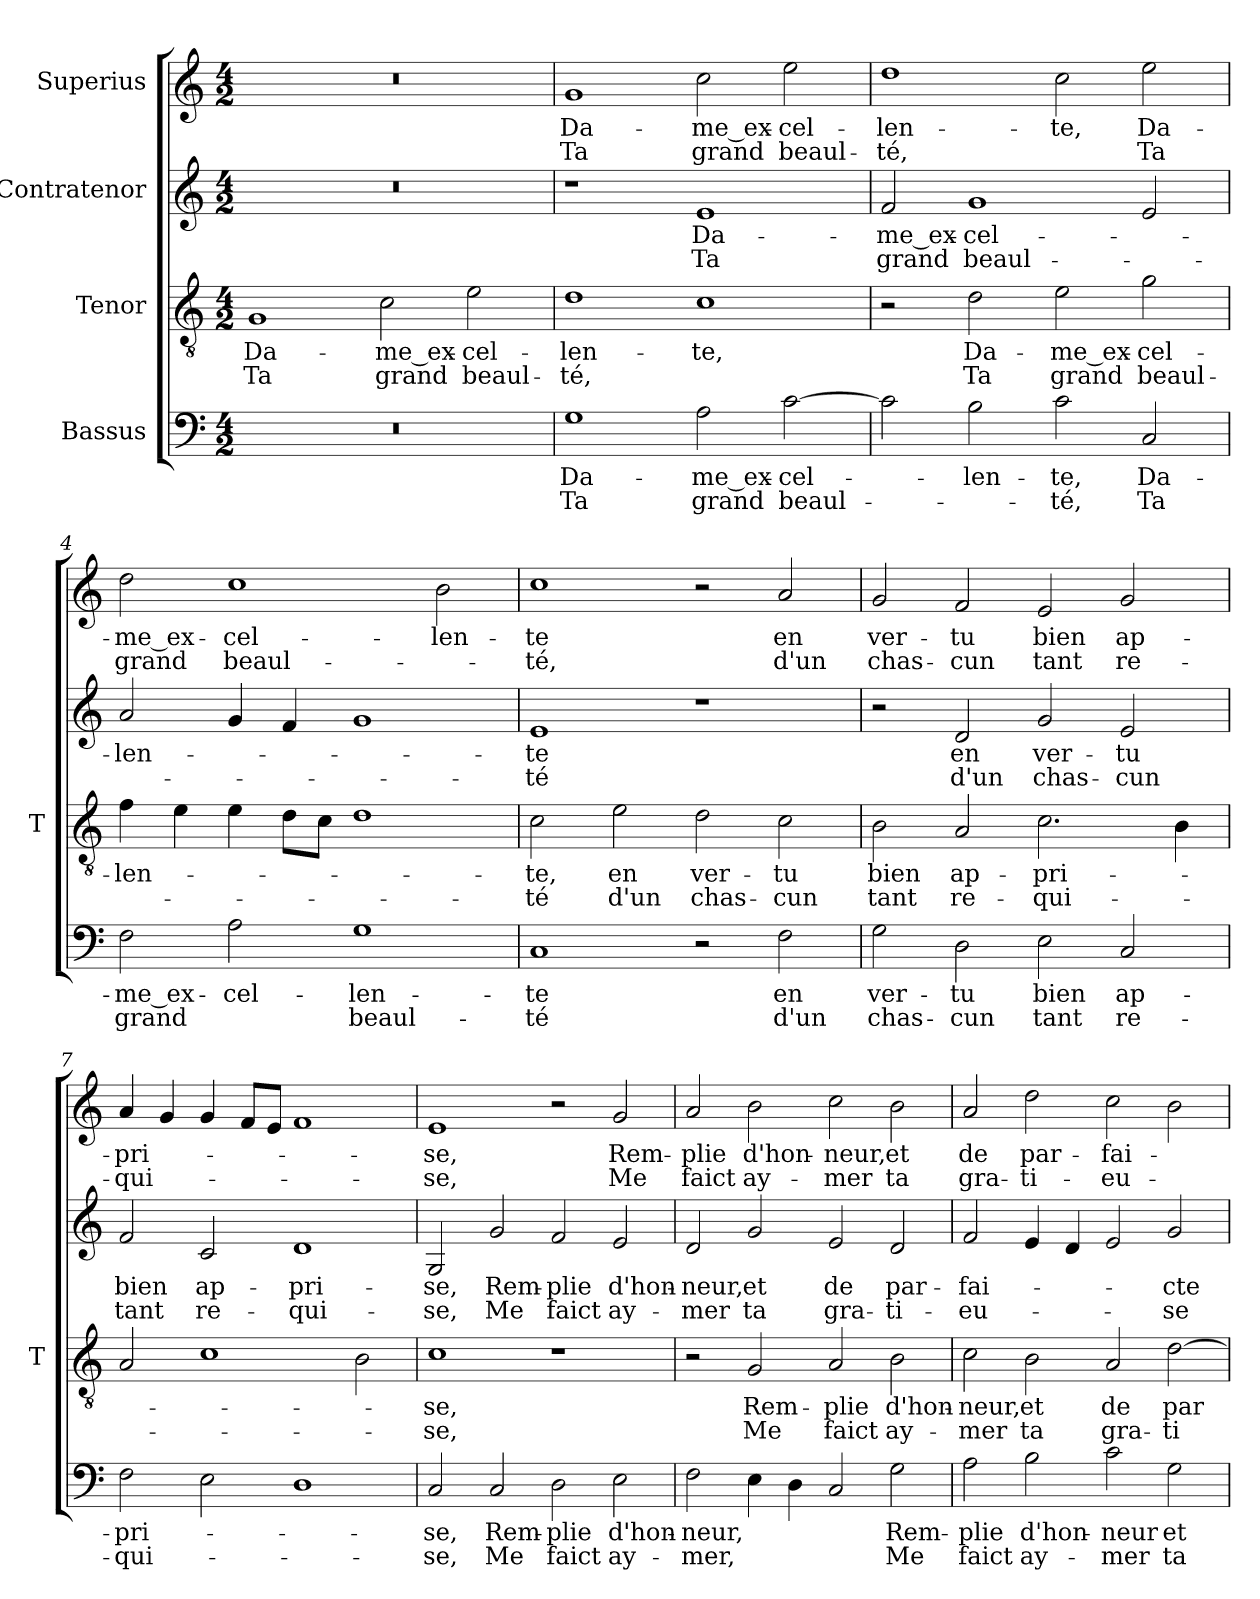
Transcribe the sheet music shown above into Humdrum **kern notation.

**kern	**text	**text	**kern	**text	**text	**kern	**text	**text	**kern	**text	**text
*part4	*part4	*part4	*part3	*part3	*part3	*part2	*part2	*part2	*part1	*part1	*part1
*staff4	*staff4	*staff4	*staff3	*staff3	*staff3	*staff2	*staff2	*staff2	*staff1	*staff1	*staff1
*I"Bassus	*	*	*I"Tenor	*	*	*I"Contratenor	*	*	*I"Superius	*	*
*	*	*	*I'T	*	*	*	*	*	*	*	*
*clefF4	*	*	*clefGv2	*	*	*clefG2	*	*	*clefG2	*	*
*k[]	*	*	*k[]	*	*	*k[]	*	*	*k[]	*	*
*M4/2	*	*	*M4/2	*	*	*M4/2	*	*	*M4/2	*	*
=1	=1	=1	=1	=1	=1	=1	=1	=1	=1	=1	=1
0r	.	.	1G	Da-	-Ta	0r	.	.	0r	.	.
.	.	.	2c	me_ex-	-grand	.	.	.	.	.	.
.	.	.	2e	cel-	beaul-	.	.	.	.	.	.
=2	=2	=2	=2	=2	=2	=2	=2	=2	=2	=2	=2
1G	Da-	-Ta	1d	len-	-té,	1r	.	.	1g	Da-	-Ta
2A	me_ex-	-grand	1c	-te,	.	1e	Da-	-Ta	2cc	me_ex-	-grand
[2c	cel-	beaul-	.	.	.	.	.	.	2ee	cel-	beaul-
=3	=3	=3	=3	=3	=3	=3	=3	=3	=3	=3	=3
2c]	.	.	2r	.	.	2f	me_ex-	-grand	1dd	len-	-té,
2B	len-	.	2d	Da-	-Ta	1g	cel-	beaul-	.	.	.
2c	-te,	-té,	2e	me_ex-	-grand	.	.	.	2cc	-te,	.
2C	Da-	-Ta	2g	cel-	beaul-	2e	.	.	2ee	Da-	-Ta
=4	=4	=4	=4	=4	=4	=4	=4	=4	=4	=4	=4
2F	me_ex-	-grand	4f	len-	.	2a	len-	.	2dd	me_ex-	-grand
.	.	.	4e	.	.	.	.	.	.	.	.
2A	cel-	.	4e	.	.	4g	.	.	1cc	cel-	beaul-
.	.	.	8dL	.	.	4f	.	.	.	.	.
.	.	.	8cJ	.	.	.	.	.	.	.	.
1G	len-	beaul-	1d	.	.	1g	.	.	.	.	.
.	.	.	.	.	.	.	.	.	2b	len-	.
=5	=5	=5	=5	=5	=5	=5	=5	=5	=5	=5	=5
1C	-te	-té	2c	-te,	-té	1e	-te	-té	1cc	-te	-té,
.	.	.	2e	-en	-d'un	.	.	.	.	.	.
2r	.	.	2d	ver-	chas-	1r	.	.	2r	.	.
2F	-en	-d'un	2c	-tu	-cun	.	.	.	2a	-en	-d'un
=6	=6	=6	=6	=6	=6	=6	=6	=6	=6	=6	=6
2G	ver-	chas-	2B	-bien	-tant	2r	.	.	2g	ver-	chas-
2D	-tu	-cun	2A	ap-	re-	2d	-en	-d'un	2f	-tu	-cun
2E	-bien	-tant	2.c	pri-	qui-	2g	ver-	chas-	2e	-bien	-tant
2C	ap-	re-	.	.	.	2e	-tu	-cun	2g	ap-	re-
.	.	.	4B	.	.	.	.	.	.	.	.
=7	=7	=7	=7	=7	=7	=7	=7	=7	=7	=7	=7
2F	pri-	qui-	2A	.	.	2f	-bien	-tant	4a	pri-	qui-
.	.	.	.	.	.	.	.	.	4g	.	.
2E	.	.	1c	.	.	2c	ap-	re-	4g	.	.
.	.	.	.	.	.	.	.	.	8fL	.	.
.	.	.	.	.	.	.	.	.	8eJ	.	.
1D	.	.	.	.	.	1d	pri-	qui-	1f	.	.
.	.	.	2B	.	.	.	.	.	.	.	.
=8	=8	=8	=8	=8	=8	=8	=8	=8	=8	=8	=8
2C	-se,	-se,	1c	-se,	-se,	2G	-se,	-se,	1e	-se,	-se,
2C	Rem-	-Me	.	.	.	2g	Rem-	-Me	.	.	.
2D	-plie	-faict	1r	.	.	2f	-plie	-faict	2r	.	.
2E	d'hon-	ay-	.	.	.	2e	d'hon-	ay-	2g	Rem-	-Me
=9	=9	=9	=9	=9	=9	=9	=9	=9	=9	=9	=9
2F	-neur,	-mer,	2r	.	.	2d	-neur,	-mer	2a	-plie	-faict
4E	.	.	2G	Rem-	-Me	2g	-et	-ta	2b	d'hon-	ay-
4D	.	.	.	.	.	.	.	.	.	.	.
2C	.	.	2A	-plie	-faict	2e	-de	gra-	2cc	-neur,	-mer
2G	Rem-	-Me	2B	d'hon-	ay-	2d	par-	ti-	2b	-et	-ta
=10	=10	=10	=10	=10	=10	=10	=10	=10	=10	=10	=10
2A	-plie	-faict	2c	-neur,	-mer	2f	fai-	eu-	2a	-de	gra-
2B	d'hon-	ay-	2B	-et	-ta	4e	.	.	2dd	par-	ti-
.	.	.	.	.	.	4d	.	.	.	.	.
2c	-neur	-mer	2A	-de	gra-	2e	.	.	2cc	fai-	eu-
2G	-et	-ta	[2d	par-	ti-	2g	-cte	-se	2b	.	.
=	=	=	=	=	=	=	=	=	=	=	=
*-	*-	*-	*-	*-	*-	*-	*-	*-	*-	*-	*-
